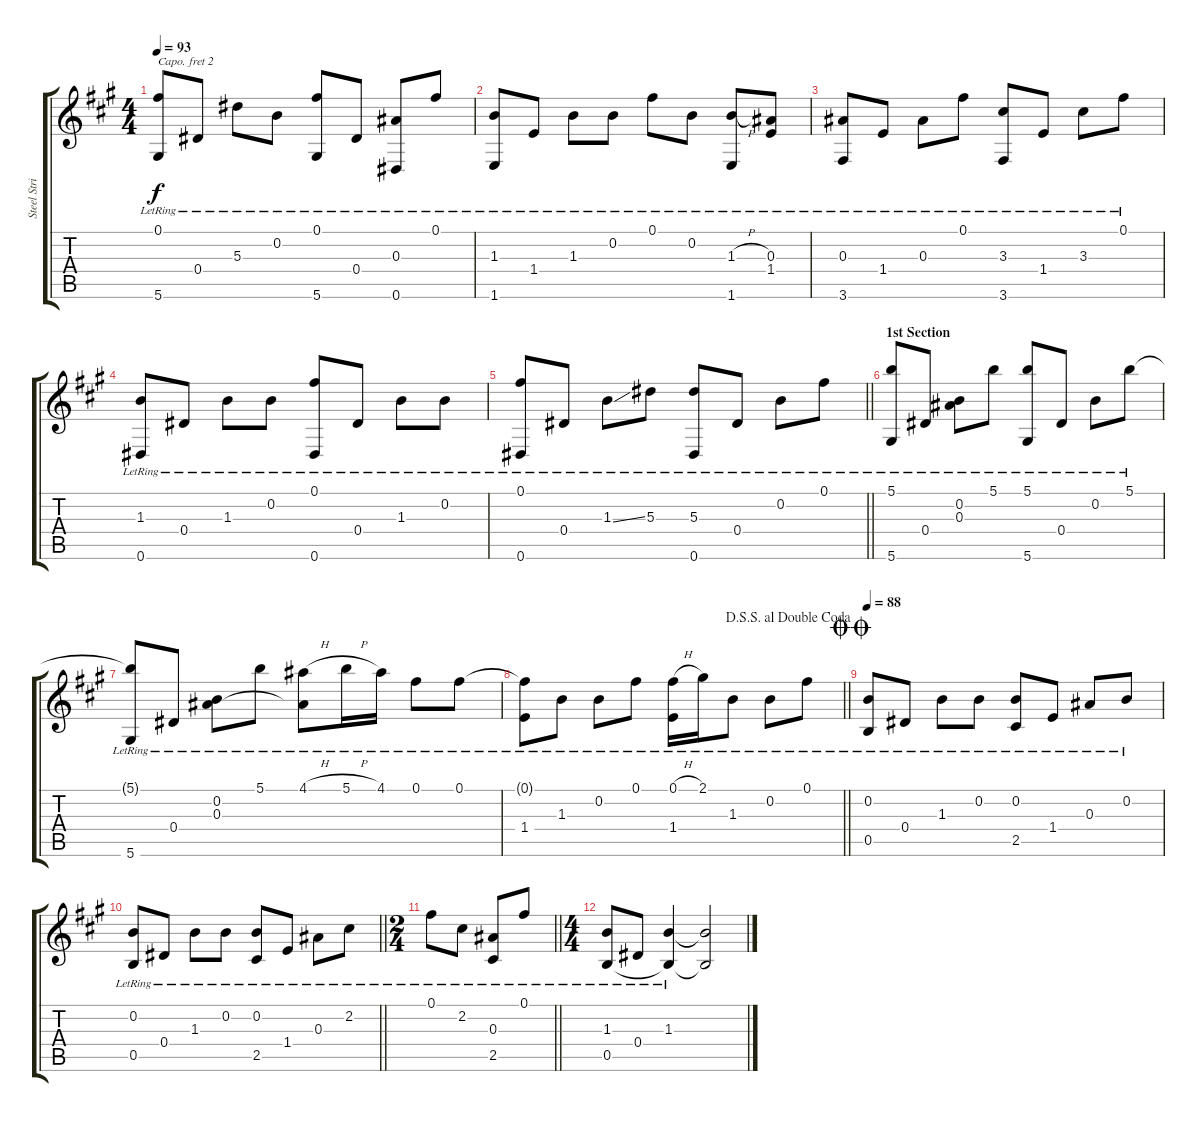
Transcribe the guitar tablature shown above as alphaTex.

\track ("Steel String Acoustic Guitar" "Steel Stri") {instrument acousticguitarsteel}
\staff {score tabs}
\capo 2
\tuning (E4 A3 Ab3 Db3 A2 Db2) {hide}
\ts (4 4)
\tempo 93
\clef g2
\ks a
(0.1{lr} 5.6{lr}).8{dy f} 0.4{lr}.8 5.3{lr}.8 0.2{lr}.8 (0.1{lr} 5.6{lr}).8 0.4{lr}.8 (0.3{lr} 0.6{lr}).8 0.1{lr}.8 |
(1.3{lr} 1.6{lr}).8 1.4{lr}.8 1.3{lr}.8 0.2{lr}.8 0.1{lr}.8 0.2{lr}.8 (1.3{h lr} 1.6{lr}).8 (0.3{lr} 1.4{lr}).8 |
(0.3{lr} 3.6{lr}).8 1.4{lr}.8 0.3{lr}.8 0.1{lr}.8 (3.3{lr} 3.6{lr}).8 1.4{lr}.8 3.3{lr}.8 0.1{lr}.8 |
(1.3{lr} 0.6{lr}).8 0.4{lr}.8 1.3{lr}.8 0.2{lr}.8 (0.1{lr} 0.6{lr}).8 0.4{lr}.8 1.3{lr}.8 0.2{lr}.8 |
\barLineRight lightlight
(0.1{lr} 0.6{lr}).8 0.4{lr}.8 1.3{ss lr}.8 5.3{lr}.8 (5.3{lr} 0.6{lr}).8 0.4{lr}.8 0.2{lr}.8 0.1{lr}.8 |
\section ("" "1st Section")
(5.1{lr} 5.6{lr}).8 0.4{lr}.8 (0.2{lr} 0.3{lr}).8 5.1{lr}.8 (5.1{lr} 5.6{lr}).8 0.4{lr}.8 0.2{lr}.8 5.1{lr}.8 |
(5.1{t} 5.6{lr}).8 0.4{lr}.8 (0.2{lr} 0.3{lr}).8 5.1{lr}.8 (4.1{h lr} 0.3{t}).8 5.1{h lr}.16 4.1{lr}.16 0.1{lr}.8 0.1{lr}.8 |
\jump dalsegnosegnoaldoublecoda
\barLineRight lightlight
(0.1{t} 1.4{lr}).8 1.3{lr}.8 0.2{lr}.8 0.1{lr}.8 (0.1{h lr} 1.4{lr}).16 2.1{lr}.16 1.3{lr}.8 0.2{lr}.8 0.1{lr}.8 |
\jump doublecoda
\tempo 88
(0.2{lr} 0.5{lr}).8 0.4{lr}.8 1.3{lr}.8 0.2{lr}.8 (0.2{lr} 2.5{lr}).8 1.4{lr}.8 0.3{lr}.8 0.2{lr}.8 |
\barLineRight lightlight
(0.2{lr} 0.5{lr}).8 0.4{lr}.8 1.3{lr}.8 0.2{lr}.8 (0.2{lr} 2.5{lr}).8 1.4{lr}.8 0.3{lr}.8 2.2{lr}.8 |
\ts (2 4)
\barLineRight lightlight
0.1{lr}.8 2.2{lr}.8 (0.3{lr} 2.5{lr}).8 0.1{lr}.8 |
\ts (4 4)
(1.3{lr} 0.5{lr}).8 0.4{lr}.8 (1.3{lr} 0.5{t}).4 (1.3{t} 0.5{t}).2
